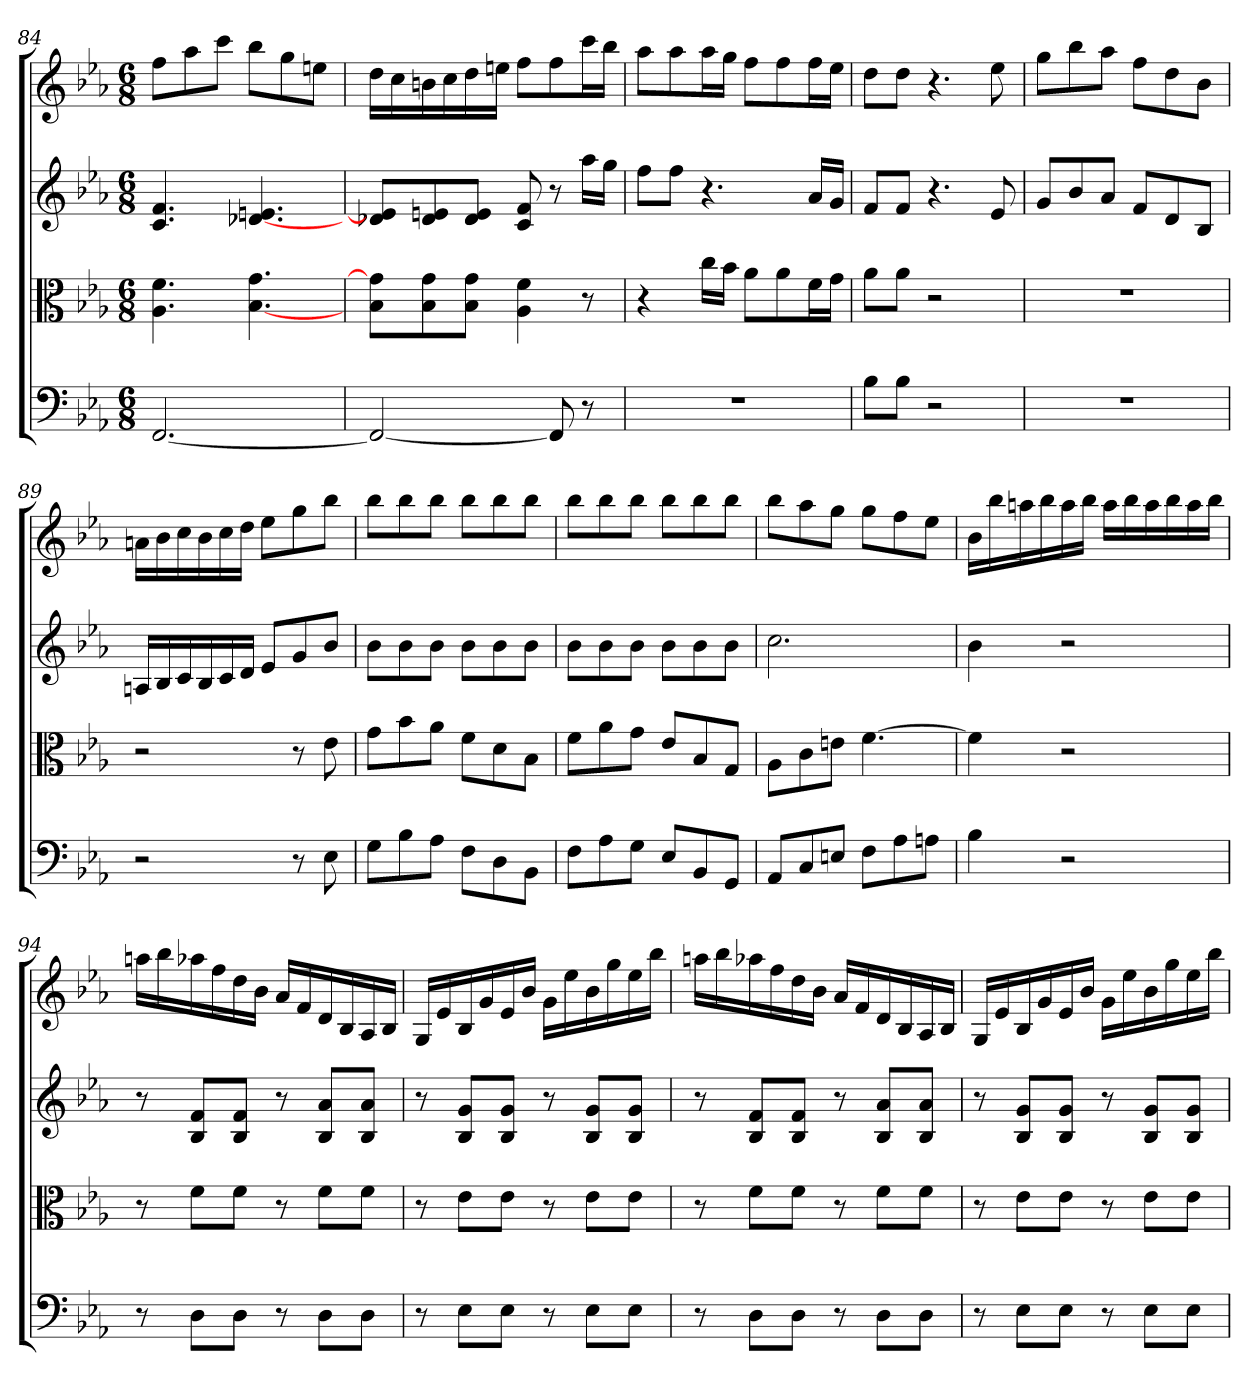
**kern	**kern	**kern	**kern
*part4	*part3	*part2	*part1
*staff4	*staff3	*staff2	*staff1
*clefF4	*clefC3	*	*
*k[b-e-a-]	*k[b-e-a-]	*k[b-e-a-]	*k[b-e-a-]
*E-:	*E-:	*E-:	*E-:
*M6/8	*M6/8	*M6/8	*M6/8
=84	=84	=84	=84
[2.FF	4.A- 4.f	4.c 4.f	8ffL
.	.	.	8aa-
.	.	.	8cccJ
.	[4.B- 4.g	[4.d-X 4.en	8bb-L
.	.	.	8gg
.	.	.	8eenJ
=85	=85	=85	=85
2FF_	8B-\ 8g]\L	8d-X 8e]L	16ddLL
.	.	.	16cc
.	8B-\ 8g\	8d- 8en	16bn
.	.	.	16cc
.	8B-\ 8g\J	8d- 8eJ	16dd
.	.	.	16eenJJ
.	4A- 4f	8c 8f	8ffL
8FF]	.	8r	8ff
8r	8r	16aa-LL	16cccL
.	.	16ggJJ	16bb-JJ
=86	=86	=86	=86
2.r	4r	8ffL	8aa-L
.	.	8ffJ	8aa-
.	16cc\LL	4.r	16aa-L
.	16b-\JJ	.	16ggJJ
.	8a-\L	.	8ffL
.	8a-\	.	8ff
.	16f\L	16a-LL	16ffL
.	16g\JJ	16gJJ	16ee-JJ
=87	=87	=87	=87
8B-\L	8a-\L	8fL	8ddL
8B-\J	8a-\J	8fJ	8ddJ
2r	2r	4.r	4.r
.	.	8e-	8ee-
=88	=88	=88	=88
2.r	2.r	8gL	8ggL
.	.	8b-	8bb-
.	.	8a-J	8aa-J
.	.	8fL	8ffL
.	.	8d	8dd
.	.	8B-J	8b-J
=89	=89	=89	=89
2r	2r	16AnLL	16anLL
.	.	16B-	16b-
.	.	16c	16cc
.	.	16B-	16b-
.	.	16c	16cc
.	.	16dJJ	16ddJJ
.	.	8e-L	8ee-L
8r	8r	8g	8gg
8E-	8e-	8b-J	8bb-J
=90	=90	=90	=90
8G\L	8g\L	8b-L	8bb-L
8B-\	8b-\	8b-	8bb-
8A-\J	8a-\J	8b-J	8bb-J
8F\L	8f\L	8b-L	8bb-L
8D\	8d\	8b-	8bb-
8BB-\J	8B-\J	8b-J	8bb-J
=91	=91	=91	=91
8F\L	8f\L	8b-L	8bb-L
8A-\	8a-\	8b-	8bb-
8G\J	8g\J	8b-J	8bb-J
8E-/L	8e-/L	8b-L	8bb-L
8BB-/	8B-/	8b-	8bb-
8GG/J	8G/J	8b-J	8bb-J
=92	=92	=92	=92
8AA-/L	8A-\L	2.cc	8bb-L
8C/	8c\	.	8aa-
8En/J	8en\J	.	8ggJ
8F\L	[4.f	.	8ggL
8A-\	.	.	8ff
8An\J	.	.	8ee-J
=93	=93	=93	=93
4B-	4f]	4b-	16b-LL
.	.	.	16bb-
.	.	.	16aan
.	.	.	16bb-
2r	2r	2r	16aa
.	.	.	16bb-JJ
.	.	.	16aaLL
.	.	.	16bb-
.	.	.	16aa
.	.	.	16bb-
.	.	.	16aa
.	.	.	16bb-JJ
=94	=94	=94	=94
8r	8r	8r	16aanLL
.	.	.	16bb-
8D\L	8f\L	8B- 8fL	16aa-X
.	.	.	16ff
8D\J	8f\J	8B- 8fJ	16dd
.	.	.	16b-JJ
8r	8r	8r	16a-LL
.	.	.	16f
8D\L	8f\L	8B- 8a-L	16d
.	.	.	16B-
8D\J	8f\J	8B- 8a-J	16A-
.	.	.	16B-JJ
=95	=95	=95	=95
8r	8r	8r	16GLL
.	.	.	16e-
8E-\L	8e-\L	8B- 8gL	16B-
.	.	.	16g
8E-\J	8e-\J	8B- 8gJ	16e-
.	.	.	16b-JJ
8r	8r	8r	16gLL
.	.	.	16ee-
8E-\L	8e-\L	8B- 8gL	16b-
.	.	.	16gg
8E-\J	8e-\J	8B- 8gJ	16ee-
.	.	.	16bb-JJ
=96	=96	=96	=96
8r	8r	8r	16aanLL
.	.	.	16bb-
8D\L	8f\L	8B- 8fL	16aa-X
.	.	.	16ff
8D\J	8f\J	8B- 8fJ	16dd
.	.	.	16b-JJ
8r	8r	8r	16a-LL
.	.	.	16f
8D\L	8f\L	8B- 8a-L	16d
.	.	.	16B-
8D\J	8f\J	8B- 8a-J	16A-
.	.	.	16B-JJ
=97	=97	=97	=97
8r	8r	8r	16GLL
.	.	.	16e-
8E-\L	8e-\L	8B- 8gL	16B-
.	.	.	16g
8E-\J	8e-\J	8B- 8gJ	16e-
.	.	.	16b-JJ
8r	8r	8r	16gLL
.	.	.	16ee-
8E-\L	8e-\L	8B- 8gL	16b-
.	.	.	16gg
8E-\J	8e-\J	8B- 8gJ	16ee-
.	.	.	16bb-JJ
=	=	=	=
*-	*-	*-	*-
